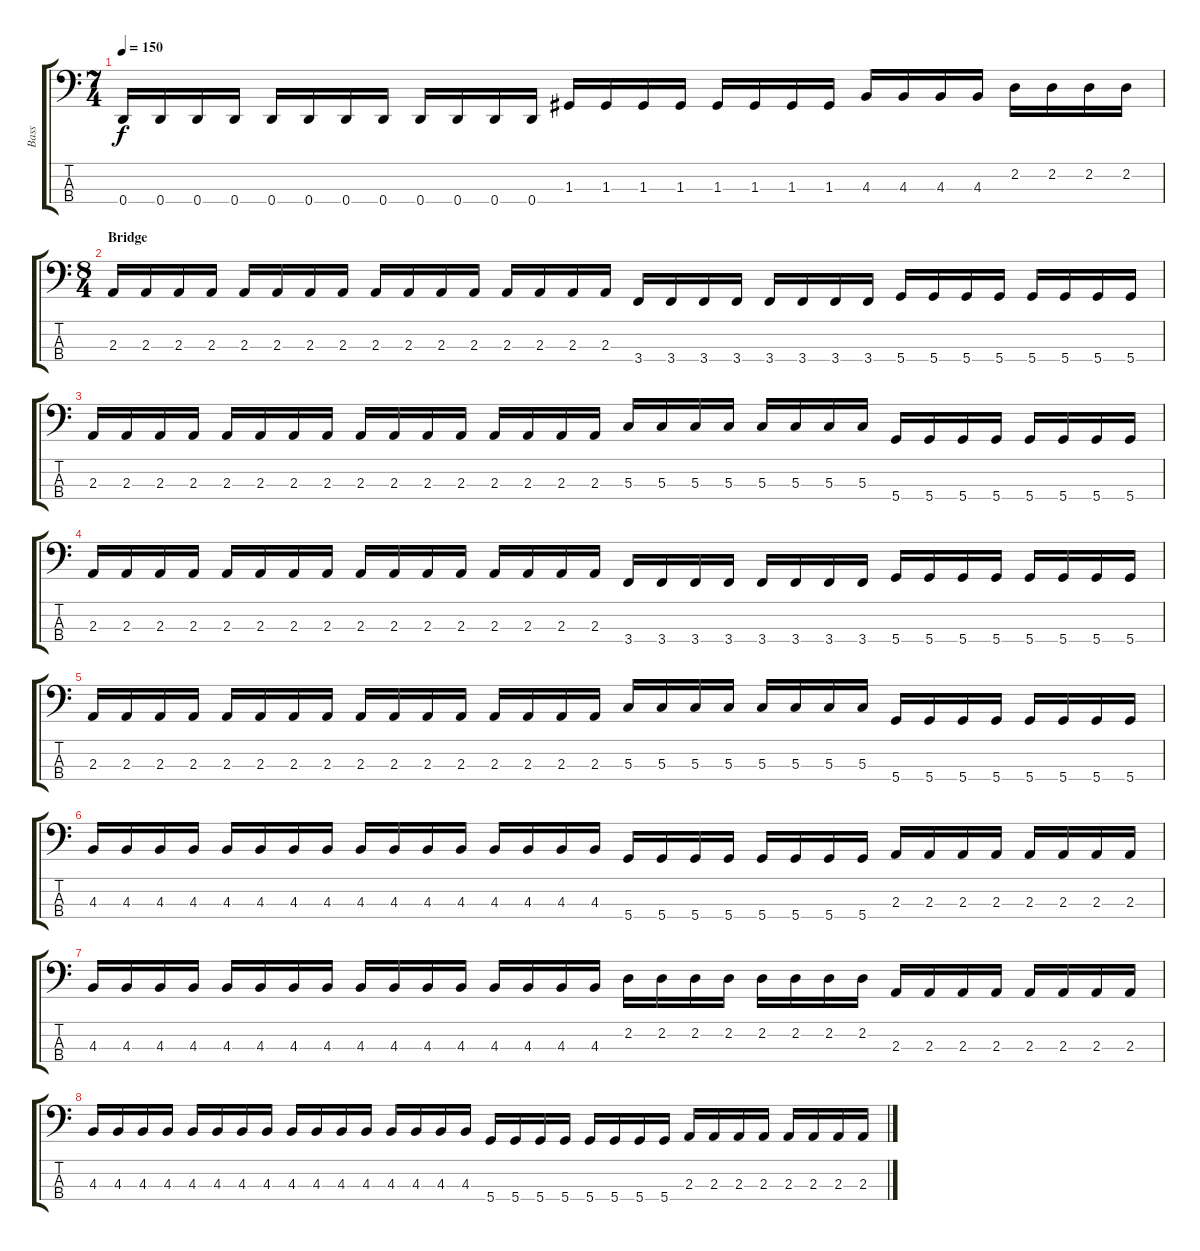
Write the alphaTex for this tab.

\track ("Bass" "Bass") {instrument electricbassfinger}
\staff {score tabs}
\tuning (F2 C2 G1 D1) {hide}
\ts (7 4)
\tempo 150
\clef f4
\ks c
0.4.16{dy f} 0.4.16 0.4.16 0.4.16 0.4.16 0.4.16 0.4.16 0.4.16 0.4.16 0.4.16 0.4.16 0.4.16 1.3.16 1.3.16 1.3.16 1.3.16 1.3.16 1.3.16 1.3.16 1.3.16 4.3.16 4.3.16 4.3.16 4.3.16 2.2.16 2.2.16 2.2.16 2.2.16 |
\ts (8 4)
\section ("" "Bridge")
2.3.16 2.3.16 2.3.16 2.3.16 2.3.16 2.3.16 2.3.16 2.3.16 2.3.16 2.3.16 2.3.16 2.3.16 2.3.16 2.3.16 2.3.16 2.3.16 3.4.16 3.4.16 3.4.16 3.4.16 3.4.16 3.4.16 3.4.16 3.4.16 5.4.16 5.4.16 5.4.16 5.4.16 5.4.16 5.4.16 5.4.16 5.4.16 |
2.3.16 2.3.16 2.3.16 2.3.16 2.3.16 2.3.16 2.3.16 2.3.16 2.3.16 2.3.16 2.3.16 2.3.16 2.3.16 2.3.16 2.3.16 2.3.16 5.3.16 5.3.16 5.3.16 5.3.16 5.3.16 5.3.16 5.3.16 5.3.16 5.4.16 5.4.16 5.4.16 5.4.16 5.4.16 5.4.16 5.4.16 5.4.16 |
2.3.16 2.3.16 2.3.16 2.3.16 2.3.16 2.3.16 2.3.16 2.3.16 2.3.16 2.3.16 2.3.16 2.3.16 2.3.16 2.3.16 2.3.16 2.3.16 3.4.16 3.4.16 3.4.16 3.4.16 3.4.16 3.4.16 3.4.16 3.4.16 5.4.16 5.4.16 5.4.16 5.4.16 5.4.16 5.4.16 5.4.16 5.4.16 |
2.3.16 2.3.16 2.3.16 2.3.16 2.3.16 2.3.16 2.3.16 2.3.16 2.3.16 2.3.16 2.3.16 2.3.16 2.3.16 2.3.16 2.3.16 2.3.16 5.3.16 5.3.16 5.3.16 5.3.16 5.3.16 5.3.16 5.3.16 5.3.16 5.4.16 5.4.16 5.4.16 5.4.16 5.4.16 5.4.16 5.4.16 5.4.16 |
4.3.16 4.3.16 4.3.16 4.3.16 4.3.16 4.3.16 4.3.16 4.3.16 4.3.16 4.3.16 4.3.16 4.3.16 4.3.16 4.3.16 4.3.16 4.3.16 5.4.16 5.4.16 5.4.16 5.4.16 5.4.16 5.4.16 5.4.16 5.4.16 2.3.16 2.3.16 2.3.16 2.3.16 2.3.16 2.3.16 2.3.16 2.3.16 |
4.3.16 4.3.16 4.3.16 4.3.16 4.3.16 4.3.16 4.3.16 4.3.16 4.3.16 4.3.16 4.3.16 4.3.16 4.3.16 4.3.16 4.3.16 4.3.16 2.2.16 2.2.16 2.2.16 2.2.16 2.2.16 2.2.16 2.2.16 2.2.16 2.3.16 2.3.16 2.3.16 2.3.16 2.3.16 2.3.16 2.3.16 2.3.16 |
4.3.16 4.3.16 4.3.16 4.3.16 4.3.16 4.3.16 4.3.16 4.3.16 4.3.16 4.3.16 4.3.16 4.3.16 4.3.16 4.3.16 4.3.16 4.3.16 5.4.16 5.4.16 5.4.16 5.4.16 5.4.16 5.4.16 5.4.16 5.4.16 2.3.16 2.3.16 2.3.16 2.3.16 2.3.16 2.3.16 2.3.16 2.3.16
